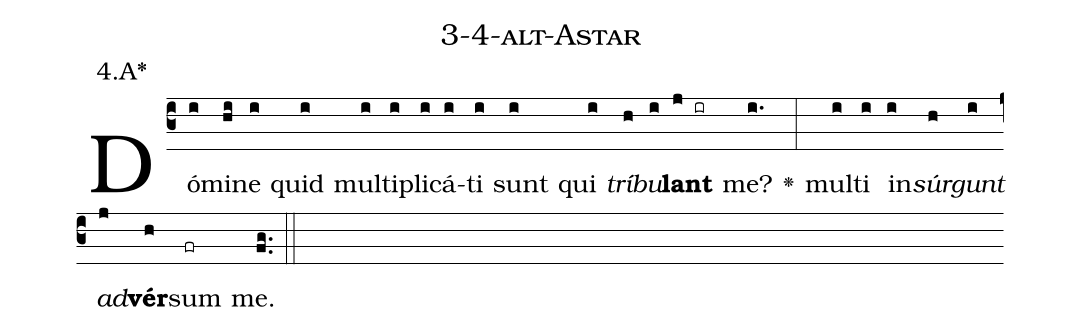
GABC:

name: 3-4-alt-Astar;
annotation: 4.A*;
%%
(c3)Dó(i)mi(hi)ne(i) quid(i) mul(i)ti(i)pli(i)cá(i)ti(i) sunt(i) qui(i) <i>trí</i>(h)<i>bu</i>(i)<b>lant</b>(j ir) me?(i.) <v>\greheightstar</v>(:) mul(i)ti(i) in(i)<i>súr</i>(h)<i>gunt</i>(i) <i>ad</i>(j)<b>vér</b>(h)sum(fr) me.(fg..) (::)


%E(i) u(h) o(i) u(j) a(h) e.(fg..) (::)
